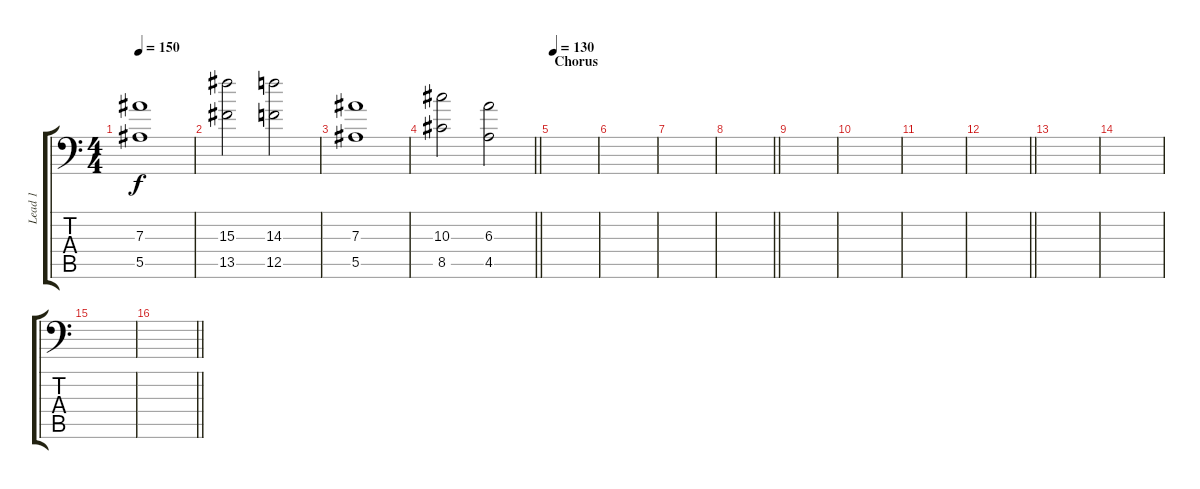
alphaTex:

\track ("Lead 1" "Lead 1") {instrument distortionguitar}
\staff {score tabs}
\tuning (C4 G3 Eb3 Bb2 F2 Bb1) {hide}
\ts (4 4)
\tempo 150
\clef f4
\ks c
(7.3 5.5).1{dy f} |
(15.3 13.5).2 (14.3 12.5).2 |
(7.3 5.5).1 |
\barLineRight lightlight
(10.3 8.5).2 (6.3 4.5).2 |
\section ("" "Chorus")
\tempo 130
|
|
|
\barLineRight lightlight
|
|
|
|
\barLineRight lightlight
|
|
|
|
\barLineRight lightlight
